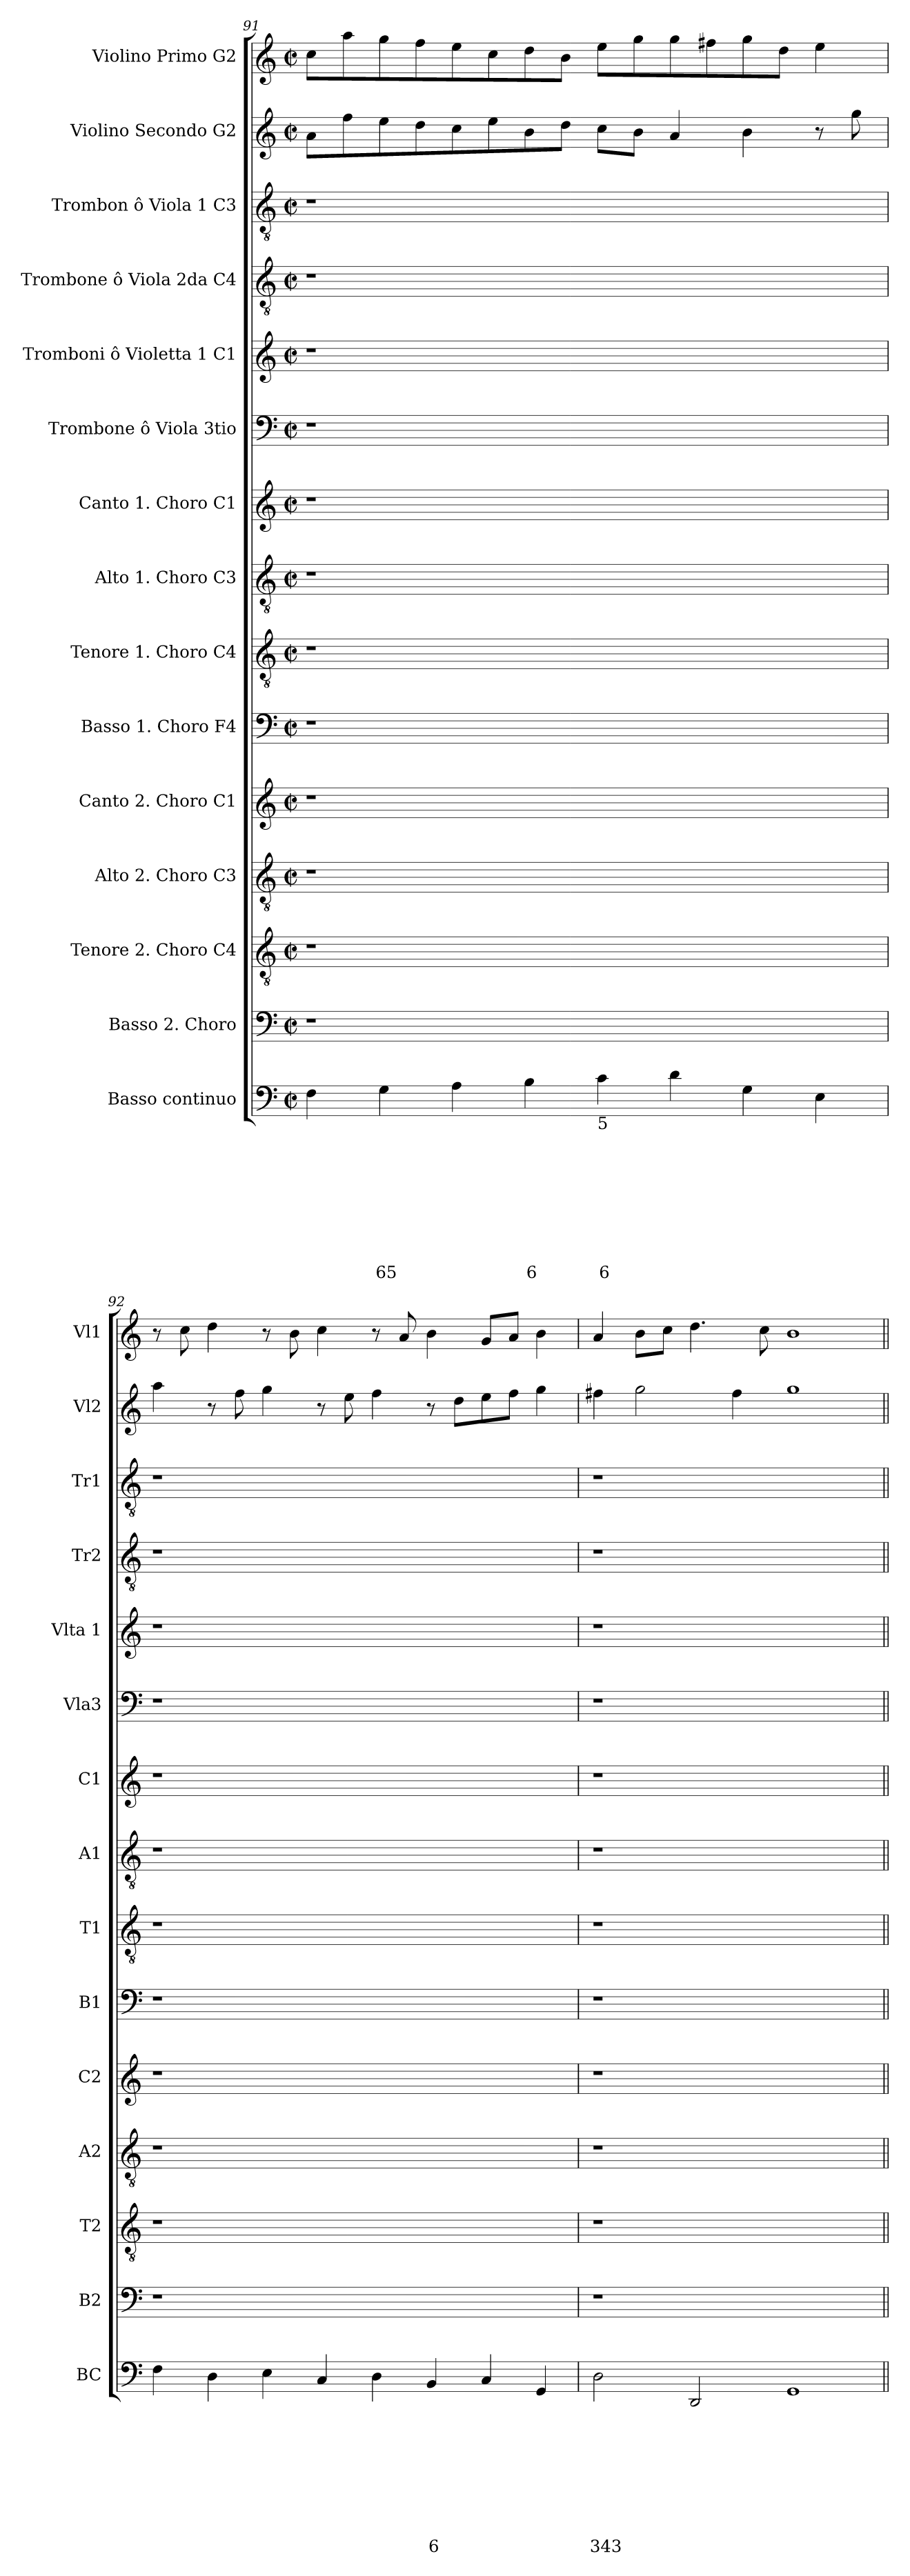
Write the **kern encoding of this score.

**kern	**text	**text	**text	**text	**text	**text	**text	**text	**text	**kern	**kern	**kern	**kern	**kern	**kern	**kern	**kern	**kern	**kern	**kern	**kern	**kern	**kern
*part15	*part15	*part15	*part15	*part15	*part15	*part15	*part15	*part15	*part15	*part14	*part13	*part12	*part11	*part10	*part9	*part8	*part7	*part6	*part5	*part4	*part3	*part2	*part1
*staff15	*staff15	*staff15	*staff15	*staff15	*staff15	*staff15	*staff15	*staff15	*staff15	*staff14	*staff13	*staff12	*staff11	*staff10	*staff9	*staff8	*staff7	*staff6	*staff5	*staff4	*staff3	*staff2	*staff1
*I"Basso continuo	*	*	*	*	*	*	*	*	*	*I"Basso 2. Choro	*I"Tenore 2. Choro C4	*I"Alto 2. Choro C3	*I"Canto 2. Choro  C1	*I"Basso 1. Choro F4	*I"Tenore 1. Choro C4	*I"Alto 1. Choro C3	*I"Canto 1. Choro  C1	*I"Trombone ô Viola 3tio	*I"Tromboni ô Violetta 1 C1	*I"Trombone ô Viola 2da C4	*I"Trombon ô Viola 1 C3	*I"Violino Secondo G2	*I"Violino Primo G2
*I'BC	*	*	*	*	*	*	*	*	*	*I'B2	*I'T2	*I'A2	*I'C2	*I'B1	*I'T1	*I'A1	*I'C1	*I'Vla3	*I'Vlta 1	*I'Tr2	*I'Tr1	*I'Vl2	*I'Vl1
*clefF4	*	*	*	*	*	*	*	*	*	*clefF4	*clefGv2	*clefGv2	*clefG2	*clefF4	*clefGv2	*clefGv2	*clefG2	*clefF4	*clefG2	*clefGv2	*clefGv2	*clefG2	*clefG2
*k[]	*	*	*	*	*	*	*	*	*	*k[]	*k[]	*k[]	*k[]	*k[]	*k[]	*k[]	*k[]	*k[]	*k[]	*k[]	*k[]	*k[]	*k[]
*C:	*	*	*	*	*	*	*	*	*	*C:	*C:	*C:	*C:	*C:	*C:	*C:	*C:	*C:	*C:	*C:	*C:	*C:	*C:
*M2/2	*	*	*	*	*	*	*	*	*	*M2/2	*M2/2	*M2/2	*M2/2	*M2/2	*M2/2	*M2/2	*M2/2	*M2/2	*M2/2	*M2/2	*M2/2	*M2/2	*M2/2
*met(c|)	*	*	*	*	*	*	*	*	*	*met(c|)	*met(c|)	*met(c|)	*met(c|)	*met(c|)	*met(c|)	*met(c|)	*met(c|)	*met(c|)	*met(c|)	*met(c|)	*met(c|)	*met(c|)	*met(c|)
=91	=91	=91	=91	=91	=91	=91	=91	=91	=91	=91	=91	=91	=91	=91	=91	=91	=91	=91	=91	=91	=91	=91	=91
4F\	.	.	.	.	.	.	.	.	.	1r	1r	1r	1r	1r	1r	1r	1r	1r	1r	1r	1r	8a\L	8cc\L
.	.	.	.	.	.	.	.	.	.	.	.	.	.	.	.	.	.	.	.	.	.	8ff\	8aa\
!	!	!	!	!	!	!	!	!	!LO:LY:b	!	!	!	!	!	!	!	!	!	!	!	!	!	!
4G\	.	.	.	.	.	.	.	.	65	.	.	.	.	.	.	.	.	.	.	.	.	8ee\	8gg\
.	.	.	.	.	.	.	.	.	.	.	.	.	.	.	.	.	.	.	.	.	.	8dd\	8ff\
4A\	.	.	.	.	.	.	.	.	.	.	.	.	.	.	.	.	.	.	.	.	.	8cc\	8ee\
.	.	.	.	.	.	.	.	.	.	.	.	.	.	.	.	.	.	.	.	.	.	8ee\	8cc\
!	!	!	!	!	!	!	!	!	!LO:LY:b	!	!	!	!	!	!	!	!	!	!	!	!	!	!
4B\	.	.	.	.	.	.	.	.	6	.	.	.	.	.	.	.	.	.	.	.	.	8b\	8dd\
.	.	.	.	.	.	.	.	.	.	.	.	.	.	.	.	.	.	.	.	.	.	8dd\J	8b\J
!LO:TX:b:t=5	!	!	!	!	!	!	!	!	!	!	!	!	!	!	!	!	!	!	!	!	!	!	!
!	!	!	!	!	!	!	!	!	!LO:LY:b	!	!	!	!	!	!	!	!	!	!	!	!	!	!
4c\	.	.	.	.	.	.	.	.	6	1ryy	1ryy	1ryy	1ryy	1ryy	1ryy	1ryy	1ryy	1ryy	1ryy	1ryy	1ryy	8cc\L	8ee\L
.	.	.	.	.	.	.	.	.	.	.	.	.	.	.	.	.	.	.	.	.	.	8b\J	8gg\
4d\	.	.	.	.	.	.	.	.	.	.	.	.	.	.	.	.	.	.	.	.	.	4a/	8gg\
.	.	.	.	.	.	.	.	.	.	.	.	.	.	.	.	.	.	.	.	.	.	.	8ff#X\
4G\	.	.	.	.	.	.	.	.	.	.	.	.	.	.	.	.	.	.	.	.	.	4b\	8gg\
.	.	.	.	.	.	.	.	.	.	.	.	.	.	.	.	.	.	.	.	.	.	.	8dd\J
4E\	.	.	.	.	.	.	.	.	.	.	.	.	.	.	.	.	.	.	.	.	.	8r	4ee\
.	.	.	.	.	.	.	.	.	.	.	.	.	.	.	.	.	.	.	.	.	.	8gg\	.
=92	=92	=92	=92	=92	=92	=92	=92	=92	=92	=92	=92	=92	=92	=92	=92	=92	=92	=92	=92	=92	=92	=92	=92
4F\	.	.	.	.	.	.	.	.	.	1r	1r	1r	1r	1r	1r	1r	1r	1r	1r	1r	1r	4aa\	8r
.	.	.	.	.	.	.	.	.	.	.	.	.	.	.	.	.	.	.	.	.	.	.	8cc\
4D\	.	.	.	.	.	.	.	.	.	.	.	.	.	.	.	.	.	.	.	.	.	8r	4dd\
.	.	.	.	.	.	.	.	.	.	.	.	.	.	.	.	.	.	.	.	.	.	8ff\	.
4E\	.	.	.	.	.	.	.	.	.	.	.	.	.	.	.	.	.	.	.	.	.	4gg\	8r
.	.	.	.	.	.	.	.	.	.	.	.	.	.	.	.	.	.	.	.	.	.	.	8b\
4C/	.	.	.	.	.	.	.	.	.	.	.	.	.	.	.	.	.	.	.	.	.	8r	4cc\
.	.	.	.	.	.	.	.	.	.	.	.	.	.	.	.	.	.	.	.	.	.	8ee\	.
4D\	.	.	.	.	.	.	.	.	.	1ryy	1ryy	1ryy	1ryy	1ryy	1ryy	1ryy	1ryy	1ryy	1ryy	1ryy	1ryy	4ff\	8r
.	.	.	.	.	.	.	.	.	.	.	.	.	.	.	.	.	.	.	.	.	.	.	8a/
!	!	!	!	!	!	!	!	!	!LO:LY:b	!	!	!	!	!	!	!	!	!	!	!	!	!	!
4BB/	.	.	.	.	.	.	.	.	6	.	.	.	.	.	.	.	.	.	.	.	.	8r	4b\
.	.	.	.	.	.	.	.	.	.	.	.	.	.	.	.	.	.	.	.	.	.	8dd\L	.
4C/	.	.	.	.	.	.	.	.	.	.	.	.	.	.	.	.	.	.	.	.	.	8ee\	8g/L
.	.	.	.	.	.	.	.	.	.	.	.	.	.	.	.	.	.	.	.	.	.	8ff\J	8a/J
4GG/	.	.	.	.	.	.	.	.	.	.	.	.	.	.	.	.	.	.	.	.	.	4gg\	4b\
=93	=93	=93	=93	=93	=93	=93	=93	=93	=93	=93	=93	=93	=93	=93	=93	=93	=93	=93	=93	=93	=93	=93	=93
!	!	!	!	!	!	!	!	!	!LO:LY:b	!	!	!	!	!	!	!	!	!	!	!	!	!	!
2D\	.	.	.	.	.	.	.	.	343	1r	1r	1r	1r	1r	1r	1r	1r	1r	1r	1r	1r	4ff#X\	4a/
.	.	.	.	.	.	.	.	.	.	.	.	.	.	.	.	.	.	.	.	.	.	2gg\	8b\L
.	.	.	.	.	.	.	.	.	.	.	.	.	.	.	.	.	.	.	.	.	.	.	8cc\J
2DD/	.	.	.	.	.	.	.	.	.	.	.	.	.	.	.	.	.	.	.	.	.	.	4.dd\
.	.	.	.	.	.	.	.	.	.	.	.	.	.	.	.	.	.	.	.	.	.	4ff#\	.
.	.	.	.	.	.	.	.	.	.	.	.	.	.	.	.	.	.	.	.	.	.	.	8cc\
1GG	.	.	.	.	.	.	.	.	.	1ryy	1ryy	1ryy	1ryy	1ryy	1ryy	1ryy	1ryy	1ryy	1ryy	1ryy	1ryy	1gg	1b
=||	=||	=||	=||	=||	=||	=||	=||	=||	=||	=||	=||	=||	=||	=||	=||	=||	=||	=||	=||	=||	=||	=||	=||
*-	*-	*-	*-	*-	*-	*-	*-	*-	*-	*-	*-	*-	*-	*-	*-	*-	*-	*-	*-	*-	*-	*-	*-
